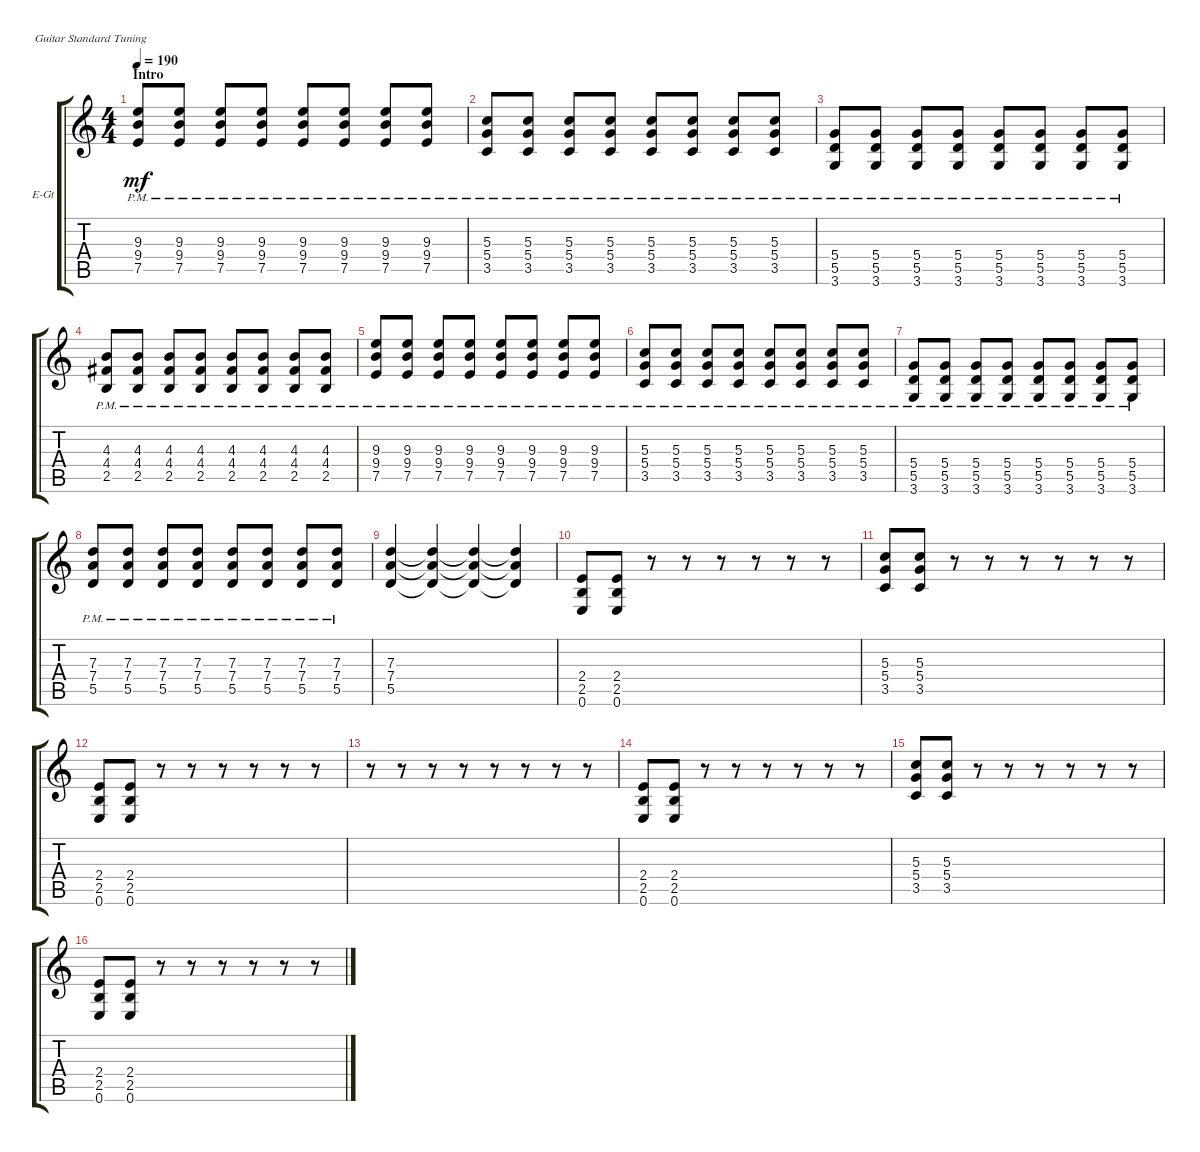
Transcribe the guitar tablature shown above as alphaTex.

\defaultSystemsLayout 4
\bracketExtendMode groupsimilarinstruments
\firstSystemTrackNameOrientation horizontal
\otherSystemsTrackNameOrientation horizontal
\track ("Rythm Guitar" "E-Gt") {instrument overdrivenguitar}
\staff {score tabs}
\tuning (E4 B3 G3 D3 A2 E2)
\ts (4 4)
\section ("" "Intro")
\tempo 190
\clef g2
\ks c
(7.5{pm} 9.4{pm} 9.3{pm}).8{dy mf instrument overdrivenguitar} (7.5{pm} 9.4{pm} 9.3{pm}).8 (7.5{pm} 9.4{pm} 9.3{pm}).8 (7.5{pm} 9.4{pm} 9.3{pm}).8 (7.5{pm} 9.4{pm} 9.3{pm}).8 (7.5{pm} 9.4{pm} 9.3{pm}).8 (7.5{pm} 9.4{pm} 9.3{pm}).8 (7.5{pm} 9.4{pm} 9.3{pm}).8 |
(3.5{pm} 5.4{pm} 5.3{pm}).8 (3.5{pm} 5.4{pm} 5.3{pm}).8 (3.5{pm} 5.4{pm} 5.3{pm}).8 (3.5{pm} 5.4{pm} 5.3{pm}).8 (3.5{pm} 5.4{pm} 5.3{pm}).8 (3.5{pm} 5.4{pm} 5.3{pm}).8 (3.5{pm} 5.4{pm} 5.3{pm}).8 (3.5{pm} 5.4{pm} 5.3{pm}).8 |
(3.6{pm} 5.5{pm} 5.4{pm}).8 (3.6{pm} 5.5{pm} 5.4{pm}).8 (3.6{pm} 5.5{pm} 5.4{pm}).8 (3.6{pm} 5.5{pm} 5.4{pm}).8 (3.6{pm} 5.5{pm} 5.4{pm}).8 (3.6{pm} 5.5{pm} 5.4{pm}).8 (3.6{pm} 5.5{pm} 5.4{pm}).8 (3.6{pm} 5.5{pm} 5.4{pm}).8 |
(2.5{pm} 4.4{pm} 4.3{pm}).8 (2.5{pm} 4.4{pm} 4.3{pm}).8 (2.5{pm} 4.4{pm} 4.3{pm}).8 (2.5{pm} 4.4{pm} 4.3{pm}).8 (2.5{pm} 4.4{pm} 4.3{pm}).8 (2.5{pm} 4.4{pm} 4.3{pm}).8 (2.5{pm} 4.4{pm} 4.3{pm}).8 (2.5{pm} 4.4{pm} 4.3{pm}).8 |
(7.5{pm} 9.4{pm} 9.3{pm}).8 (7.5{pm} 9.4{pm} 9.3{pm}).8 (7.5{pm} 9.4{pm} 9.3{pm}).8 (7.5{pm} 9.4{pm} 9.3{pm}).8 (7.5{pm} 9.4{pm} 9.3{pm}).8 (7.5{pm} 9.4{pm} 9.3{pm}).8 (7.5{pm} 9.4{pm} 9.3{pm}).8 (7.5{pm} 9.4{pm} 9.3{pm}).8 |
(3.5{pm} 5.4{pm} 5.3{pm}).8 (3.5{pm} 5.4{pm} 5.3{pm}).8 (3.5{pm} 5.4{pm} 5.3{pm}).8 (3.5{pm} 5.4{pm} 5.3{pm}).8 (3.5{pm} 5.4{pm} 5.3{pm}).8 (3.5{pm} 5.4{pm} 5.3{pm}).8 (3.5{pm} 5.4{pm} 5.3{pm}).8 (3.5{pm} 5.4{pm} 5.3{pm}).8 |
(3.6{pm} 5.5{pm} 5.4{pm}).8 (3.6{pm} 5.5{pm} 5.4{pm}).8 (3.6{pm} 5.5{pm} 5.4{pm}).8 (3.6{pm} 5.5{pm} 5.4{pm}).8 (3.6{pm} 5.5{pm} 5.4{pm}).8 (3.6{pm} 5.5{pm} 5.4{pm}).8 (3.6{pm} 5.5{pm} 5.4{pm}).8 (3.6{pm} 5.5{pm} 5.4{pm}).8 |
(5.5{pm} 7.4{pm} 7.3{pm}).8 (5.5{pm} 7.4{pm} 7.3{pm}).8 (5.5{pm} 7.4{pm} 7.3{pm}).8 (5.5{pm} 7.4{pm} 7.3{pm}).8 (5.5{pm} 7.4{pm} 7.3{pm}).8 (5.5{pm} 7.4{pm} 7.3{pm}).8 (5.5{pm} 7.4{pm} 7.3{pm}).8 (5.5{pm} 7.4{pm} 7.3{pm}).8 |
(7.3 7.4 5.5).4 (7.3{t} 7.4{t} 5.5{t}).4 (7.3{t} 7.4{t} 5.5{t}).4 (7.3{t} 7.4{t} 5.5{t}).4 |
(0.6 2.5 2.4).8 (0.6 2.5 2.4).8 r.8 r.8 r.8 r.8 r.8 r.8 |
(3.5 5.4 5.3).8 (3.5 5.4 5.3).8 r.8 r.8 r.8 r.8 r.8 r.8 |
(0.6 2.5 2.4).8 (0.6 2.5 2.4).8 r.8 r.8 r.8 r.8 r.8 r.8 |
r.8 r.8 r.8 r.8 r.8 r.8 r.8 r.8 |
(2.5 2.4 0.6).8 (2.5 2.4 0.6).8 r.8 r.8 r.8 r.8 r.8 r.8 |
(3.5 5.4 5.3).8 (3.5 5.4 5.3).8 r.8 r.8 r.8 r.8 r.8 r.8 |
(0.6 2.5 2.4).8 (0.6 2.5 2.4).8 r.8 r.8 r.8 r.8 r.8 r.8
